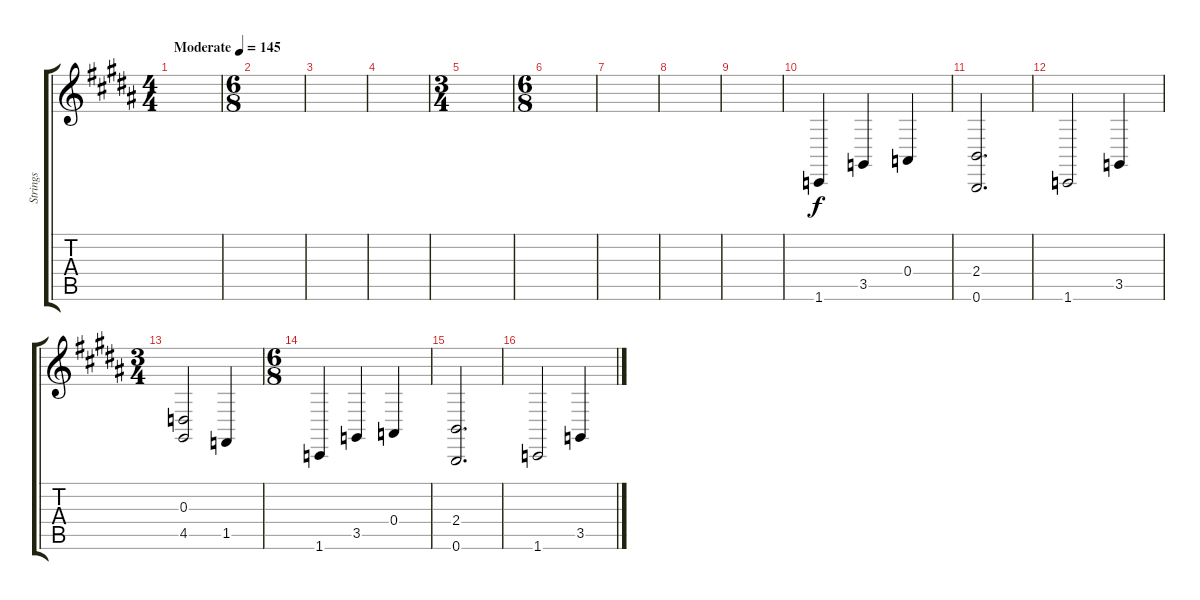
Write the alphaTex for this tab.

\track ("Strings" "Strings") {instrument stringensemble1}
\staff {score tabs}
\tuning (B3 Gb3 D3 A2 E2 B1) {hide}
\ts (4 4)
\tempo (145 "Moderate")
\clef g2
\ks g#minor
|
\ts (6 8)
|
|
|
\ts (3 4)
|
\ts (6 8)
|
|
|
|
1.6.4 3.5.4 0.4.4 |
(2.4 0.6).2{d} |
1.6.2 3.5.4 |
\ts (3 4)
(0.3 4.5).2 1.5.4 |
\ts (6 8)
1.6.4 3.5.4 0.4.4 |
(2.4 0.6).2{d} |
1.6.2 3.5.4
